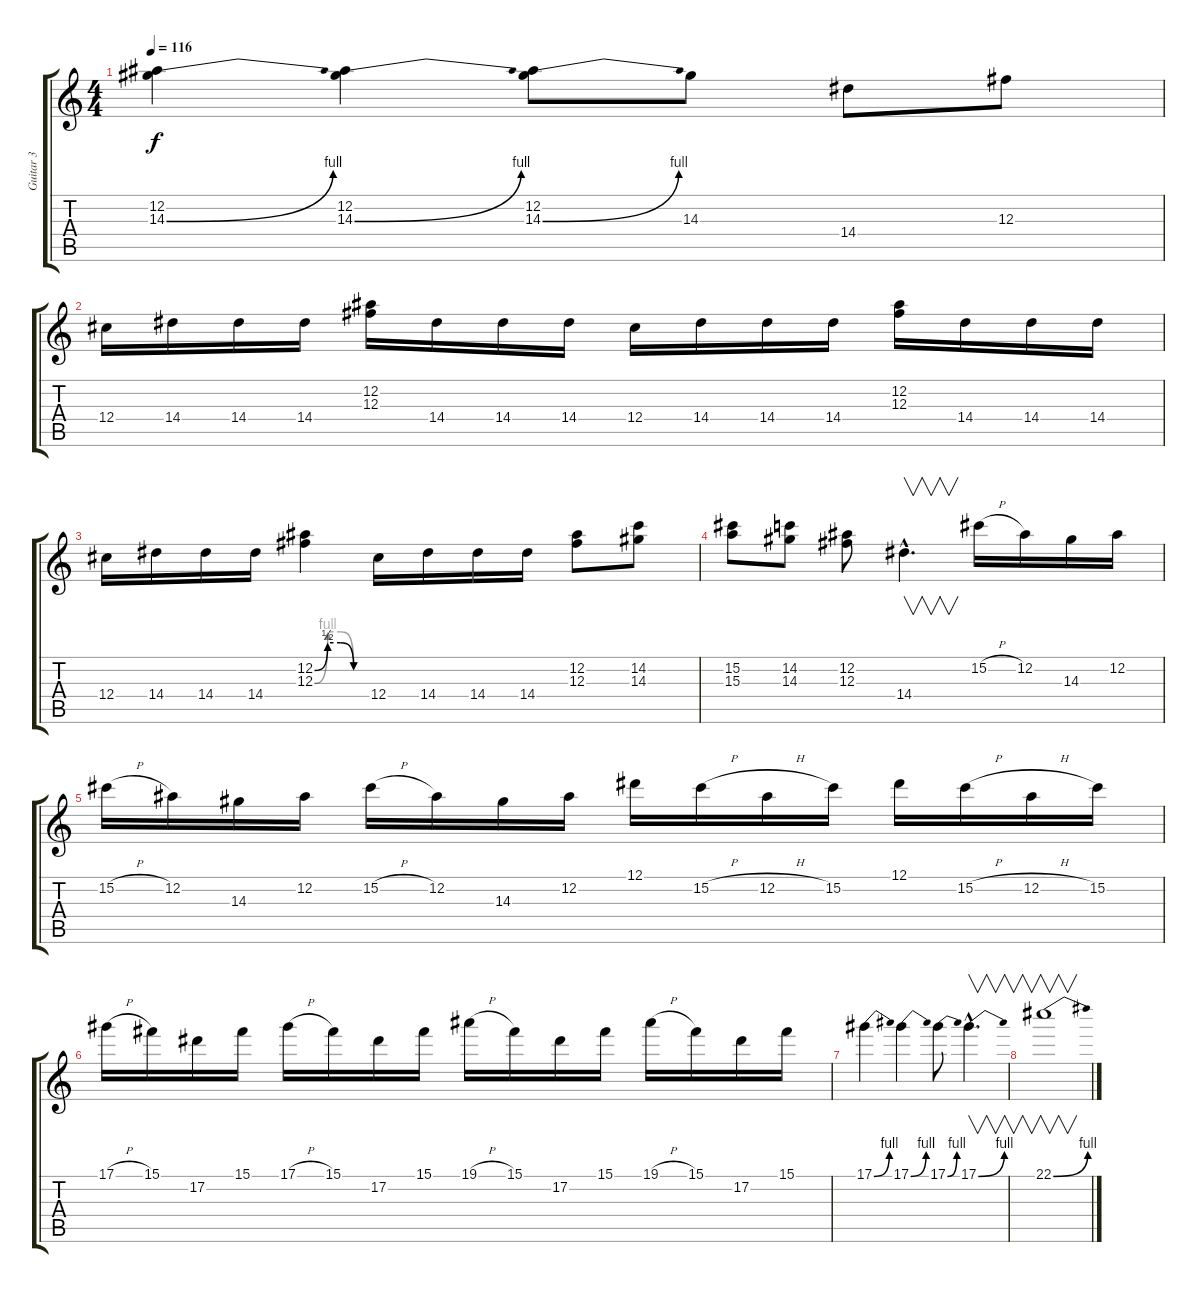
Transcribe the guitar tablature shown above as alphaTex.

\track ("Guitar 3" "Guitar 3") {instrument overdrivenguitar}
\staff {score tabs}
\tuning (Eb4 Bb3 Gb3 Db3 Ab2 Eb2) {hide}
\ts (4 4)
\tempo 116
\clef g2
\ks c
(12.2 14.3{be (bend 0 0 60 4)}).4{dy f volume 9} (12.2 14.3{be (bend 0 0 60 4)}).4 (12.2 14.3{be (bend 0 0 60 4)}).8 14.3.8 14.4.8 12.3.8 |
12.4.16 14.4.16 14.4.16 14.4.16 (12.2 12.3).16 14.4.16 14.4.16 14.4.16 12.4.16 14.4.16 14.4.16 14.4.16 (12.2 12.3).16 14.4.16 14.4.16 14.4.16 |
12.4.16{volume 5} 14.4.16 14.4.16 14.4.16 (12.2{be (custom 0 0 15 2 30 2 45 0 60 0)} 12.3{be (custom 0 0 15 4 30 4 45 0 60 0)}).4 12.4.16 14.4.16 14.4.16 14.4.16 (12.2 12.3).8 (14.2 14.3).8 |
(15.2 15.3).8 (14.2 14.3).8 (12.2 12.3).8 14.4{hac}.4{v d} 15.2{h}.16 12.2.16 14.3.16 12.2.16 |
15.2{h}.16{volume 3} 12.2.16 14.3.16 12.2.16 15.2{h}.16 12.2.16 14.3.16 12.2.16 12.1.16 15.2{h}.16 12.2{h}.16 15.2.16 12.1.16 15.2{h}.16 12.2{h}.16 15.2.16 |
17.1{h}.16 15.1.16 17.2.16 15.1.16 17.1{h}.16 15.1.16 17.2.16 15.1.16 19.1{h}.16 15.1.16 17.2.16 15.1.16 19.1{h}.16 15.1.16 17.2.16 15.1.16 |
17.1{be (bend 0 0 60 4)}.4{volume 0} 17.1{be (bend 0 0 60 4)}.4 17.1{be (bend 0 0 60 4)}.8 17.1{be (bend 0 0 60 4) hac}.4{v d} |
22.1{be (bend 0 0 60 4)}.1{v}
